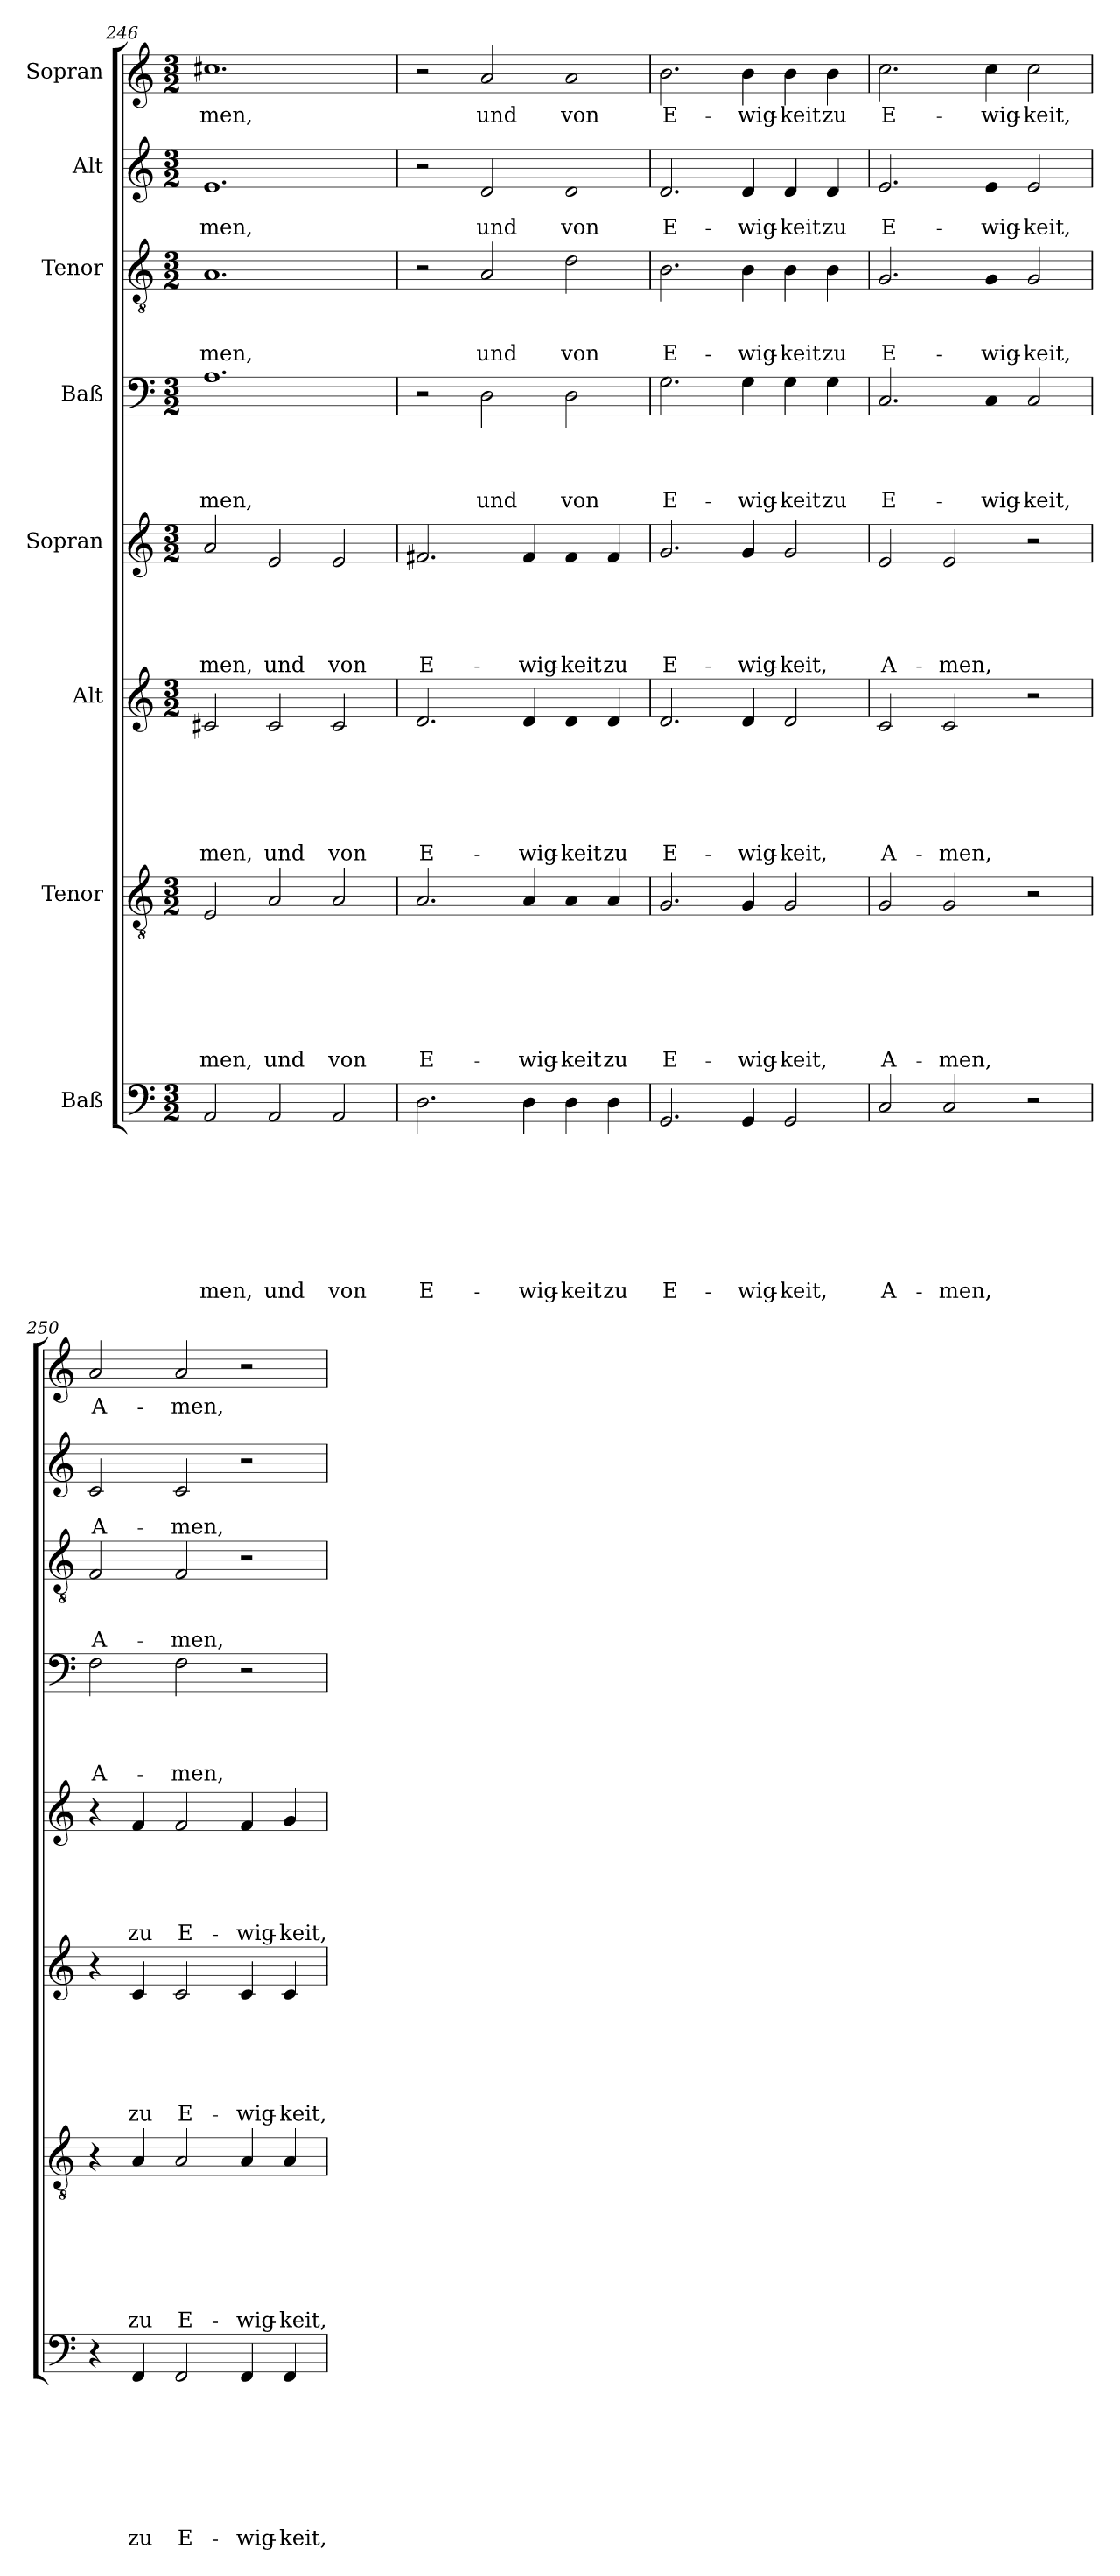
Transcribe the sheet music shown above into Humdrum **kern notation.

**kern	**text	**text	**text	**text	**text	**text	**text	**text	**kern	**text	**text	**text	**text	**text	**text	**text	**kern	**text	**text	**text	**text	**text	**text	**kern	**text	**text	**text	**text	**text	**kern	**text	**text	**text	**text	**kern	**text	**text	**text	**kern	**text	**text	**kern	**text
*part8	*part8	*part8	*part8	*part8	*part8	*part8	*part8	*part8	*part7	*part7	*part7	*part7	*part7	*part7	*part7	*part7	*part6	*part6	*part6	*part6	*part6	*part6	*part6	*part5	*part5	*part5	*part5	*part5	*part5	*part4	*part4	*part4	*part4	*part4	*part3	*part3	*part3	*part3	*part2	*part2	*part2	*part1	*part1
*staff8	*staff8	*staff8	*staff8	*staff8	*staff8	*staff8	*staff8	*staff8	*staff7	*staff7	*staff7	*staff7	*staff7	*staff7	*staff7	*staff7	*staff6	*staff6	*staff6	*staff6	*staff6	*staff6	*staff6	*staff5	*staff5	*staff5	*staff5	*staff5	*staff5	*staff4	*staff4	*staff4	*staff4	*staff4	*staff3	*staff3	*staff3	*staff3	*staff2	*staff2	*staff2	*staff1	*staff1
*I"Baß	*	*	*	*	*	*	*	*	*I"Tenor	*	*	*	*	*	*	*	*I"Alt	*	*	*	*	*	*	*I"Sopran	*	*	*	*	*	*I"Baß	*	*	*	*	*I"Tenor	*	*	*	*I"Alt	*	*	*I"Sopran	*
*clefF4	*	*	*	*	*	*	*	*	*clefGv2	*	*	*	*	*	*	*	*clefG2	*	*	*	*	*	*	*clefG2	*	*	*	*	*	*clefF4	*	*	*	*	*clefGv2	*	*	*	*clefG2	*	*	*clefG2	*
*k[]	*	*	*	*	*	*	*	*	*k[]	*	*	*	*	*	*	*	*k[]	*	*	*	*	*	*	*k[]	*	*	*	*	*	*k[]	*	*	*	*	*k[]	*	*	*	*k[]	*	*	*k[]	*
*C:	*	*	*	*	*	*	*	*	*C:	*	*	*	*	*	*	*	*C:	*	*	*	*	*	*	*C:	*	*	*	*	*	*C:	*	*	*	*	*C:	*	*	*	*C:	*	*	*C:	*
*M3/2	*	*	*	*	*	*	*	*	*M3/2	*	*	*	*	*	*	*	*M3/2	*	*	*	*	*	*	*M3/2	*	*	*	*	*	*M3/2	*	*	*	*	*M3/2	*	*	*	*M3/2	*	*	*M3/2	*
=246	=246	=246	=246	=246	=246	=246	=246	=246	=246	=246	=246	=246	=246	=246	=246	=246	=246	=246	=246	=246	=246	=246	=246	=246	=246	=246	=246	=246	=246	=246	=246	=246	=246	=246	=246	=246	=246	=246	=246	=246	=246	=246	=246
2AA/	.	.	.	.	.	.	.	-men,	2E/	.	.	.	.	.	.	-men,	2c#X/	.	.	.	.	.	-men,	2a/	.	.	.	.	-men,	1.A	.	.	.	-men,	1.A	.	.	-men,	1.e	.	-men,	1.cc#X	-men,
2AA/	.	.	.	.	.	.	.	und	2A/	.	.	.	.	.	.	und	2c#/	.	.	.	.	.	und	2e/	.	.	.	.	und	.	.	.	.	.	.	.	.	.	.	.	.	.	.
2AA/	.	.	.	.	.	.	.	von	2A/	.	.	.	.	.	.	von	2c#/	.	.	.	.	.	von	2e/	.	.	.	.	von	.	.	.	.	.	.	.	.	.	.	.	.	.	.
=247	=247	=247	=247	=247	=247	=247	=247	=247	=247	=247	=247	=247	=247	=247	=247	=247	=247	=247	=247	=247	=247	=247	=247	=247	=247	=247	=247	=247	=247	=247	=247	=247	=247	=247	=247	=247	=247	=247	=247	=247	=247	=247	=247
2.D\	.	.	.	.	.	.	.	E-	2.A/	.	.	.	.	.	.	E-	2.d/	.	.	.	.	.	E-	2.f#X/	.	.	.	.	E-	2r	.	.	.	.	2r	.	.	.	2r	.	.	2r	.
.	.	.	.	.	.	.	.	.	.	.	.	.	.	.	.	.	.	.	.	.	.	.	.	.	.	.	.	.	.	2D\	.	.	.	und	2A/	.	.	und	2d/	.	und	2a/	und
4D\	.	.	.	.	.	.	.	-wig-	4A/	.	.	.	.	.	.	-wig-	4d/	.	.	.	.	.	-wig-	4f#/	.	.	.	.	-wig-	.	.	.	.	.	.	.	.	.	.	.	.	.	.
4D\	.	.	.	.	.	.	.	-keit	4A/	.	.	.	.	.	.	-keit	4d/	.	.	.	.	.	-keit	4f#/	.	.	.	.	-keit	2D\	.	.	.	von	2d\	.	.	von	2d/	.	von	2a/	von
4D\	.	.	.	.	.	.	.	zu	4A/	.	.	.	.	.	.	zu	4d/	.	.	.	.	.	zu	4f#/	.	.	.	.	zu	.	.	.	.	.	.	.	.	.	.	.	.	.	.
=248	=248	=248	=248	=248	=248	=248	=248	=248	=248	=248	=248	=248	=248	=248	=248	=248	=248	=248	=248	=248	=248	=248	=248	=248	=248	=248	=248	=248	=248	=248	=248	=248	=248	=248	=248	=248	=248	=248	=248	=248	=248	=248	=248
2.GG/	.	.	.	.	.	.	.	E-	2.G/	.	.	.	.	.	.	E-	2.d/	.	.	.	.	.	E-	2.g/	.	.	.	.	E-	2.G\	.	.	.	E-	2.B\	.	.	E-	2.d/	.	E-	2.b\	E-
4GG/	.	.	.	.	.	.	.	-wig-	4G/	.	.	.	.	.	.	-wig-	4d/	.	.	.	.	.	-wig-	4g/	.	.	.	.	-wig-	4G\	.	.	.	-wig-	4B\	.	.	-wig-	4d/	.	-wig-	4b\	-wig-
2GG/	.	.	.	.	.	.	.	-keit,	2G/	.	.	.	.	.	.	-keit,	2d/	.	.	.	.	.	-keit,	2g/	.	.	.	.	-keit,	4G\	.	.	.	-keit	4B\	.	.	-keit	4d/	.	-keit	4b\	-keit
.	.	.	.	.	.	.	.	.	.	.	.	.	.	.	.	.	.	.	.	.	.	.	.	.	.	.	.	.	.	4G\	.	.	.	zu	4B\	.	.	zu	4d/	.	zu	4b\	zu
=249	=249	=249	=249	=249	=249	=249	=249	=249	=249	=249	=249	=249	=249	=249	=249	=249	=249	=249	=249	=249	=249	=249	=249	=249	=249	=249	=249	=249	=249	=249	=249	=249	=249	=249	=249	=249	=249	=249	=249	=249	=249	=249	=249
2C/	.	.	.	.	.	.	.	A-	2G/	.	.	.	.	.	.	A-	2c/	.	.	.	.	.	A-	2e/	.	.	.	.	A-	2.C/	.	.	.	E-	2.G/	.	.	E-	2.e/	.	E-	2.cc\	E-
2C/	.	.	.	.	.	.	.	-men,	2G/	.	.	.	.	.	.	-men,	2c/	.	.	.	.	.	-men,	2e/	.	.	.	.	-men,	.	.	.	.	.	.	.	.	.	.	.	.	.	.
.	.	.	.	.	.	.	.	.	.	.	.	.	.	.	.	.	.	.	.	.	.	.	.	.	.	.	.	.	.	4C/	.	.	.	-wig-	4G/	.	.	-wig-	4e/	.	-wig-	4cc\	-wig-
2r	.	.	.	.	.	.	.	.	2r	.	.	.	.	.	.	.	2r	.	.	.	.	.	.	2r	.	.	.	.	.	2C/	.	.	.	-keit,	2G/	.	.	-keit,	2e/	.	-keit,	2cc\	-keit,
=250	=250	=250	=250	=250	=250	=250	=250	=250	=250	=250	=250	=250	=250	=250	=250	=250	=250	=250	=250	=250	=250	=250	=250	=250	=250	=250	=250	=250	=250	=250	=250	=250	=250	=250	=250	=250	=250	=250	=250	=250	=250	=250	=250
4r	.	.	.	.	.	.	.	.	4r	.	.	.	.	.	.	.	4r	.	.	.	.	.	.	4r	.	.	.	.	.	2F\	.	.	.	A-	2F/	.	.	A-	2c/	.	A-	2a/	A-
4FF/	.	.	.	.	.	.	.	zu	4A/	.	.	.	.	.	.	zu	4c/	.	.	.	.	.	zu	4f/	.	.	.	.	zu	.	.	.	.	.	.	.	.	.	.	.	.	.	.
2FF/	.	.	.	.	.	.	.	E-	2A/	.	.	.	.	.	.	E-	2c/	.	.	.	.	.	E-	2f/	.	.	.	.	E-	2F\	.	.	.	-men,	2F/	.	.	-men,	2c/	.	-men,	2a/	-men,
4FF/	.	.	.	.	.	.	.	-wig-	4A/	.	.	.	.	.	.	-wig-	4c/	.	.	.	.	.	-wig-	4f/	.	.	.	.	-wig-	2r	.	.	.	.	2r	.	.	.	2r	.	.	2r	.
4FF/	.	.	.	.	.	.	.	-keit,	4A/	.	.	.	.	.	.	-keit,	4c/	.	.	.	.	.	-keit,	4g/	.	.	.	.	-keit,	.	.	.	.	.	.	.	.	.	.	.	.	.	.
=	=	=	=	=	=	=	=	=	=	=	=	=	=	=	=	=	=	=	=	=	=	=	=	=	=	=	=	=	=	=	=	=	=	=	=	=	=	=	=	=	=	=	=
*-	*-	*-	*-	*-	*-	*-	*-	*-	*-	*-	*-	*-	*-	*-	*-	*-	*-	*-	*-	*-	*-	*-	*-	*-	*-	*-	*-	*-	*-	*-	*-	*-	*-	*-	*-	*-	*-	*-	*-	*-	*-	*-	*-
